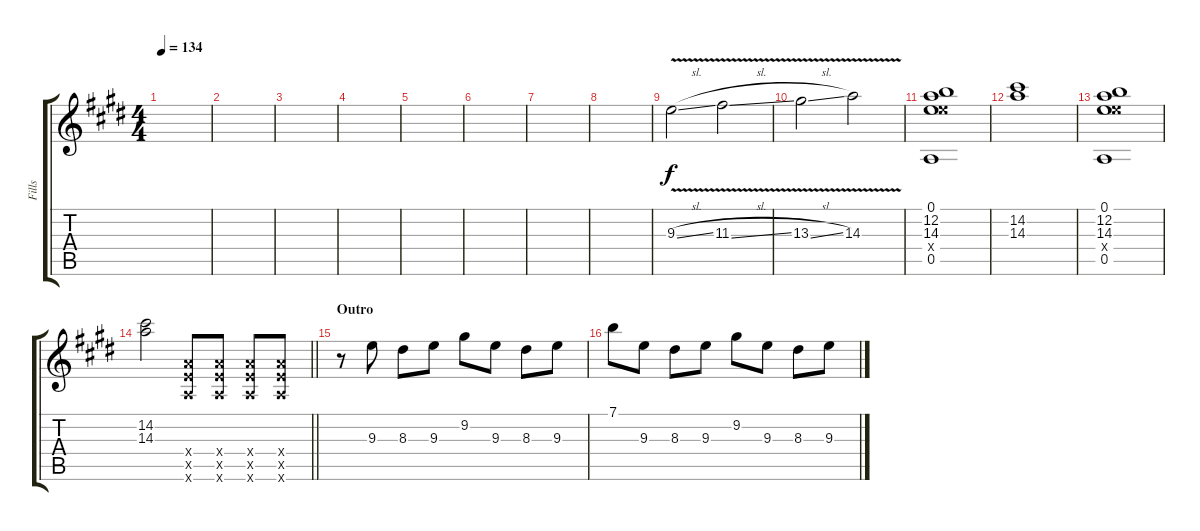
\track ("Fills" "Fills") {instrument overdrivenguitar}
\staff {score tabs}
\tuning (E4 B3 G3 D3 A2 E2) {hide}
\ts (4 4)
\tempo 134
\clef g2
\ks e
|
|
|
|
|
|
|
|
9.3{v sl}.2{volume 11} 11.3{v sl}.2 |
13.3{v sl}.2 14.3{v}.2 |
(0.1 12.2 14.3 14.4{x} 0.5).1 |
(14.2 14.3).1 |
(0.1 12.2 14.3 14.4{x} 0.5).1 |
\barLineRight lightlight
(14.2 14.3).2 (7.4{x} 7.5{x} 5.6{x}).8 (7.4{x} 7.5{x} 5.6{x}).8 (7.4{x} 7.5{x} 5.6{x}).8 (7.4{x} 7.5{x} 5.6{x}).8 |
\section ("" "Outro")
r.8{volume 14} 9.3.8 8.3.8 9.3.8 9.2.8 9.3.8 8.3.8 9.3.8 |
7.1.8 9.3.8 8.3.8 9.3.8 9.2.8 9.3.8 8.3.8 9.3.8
